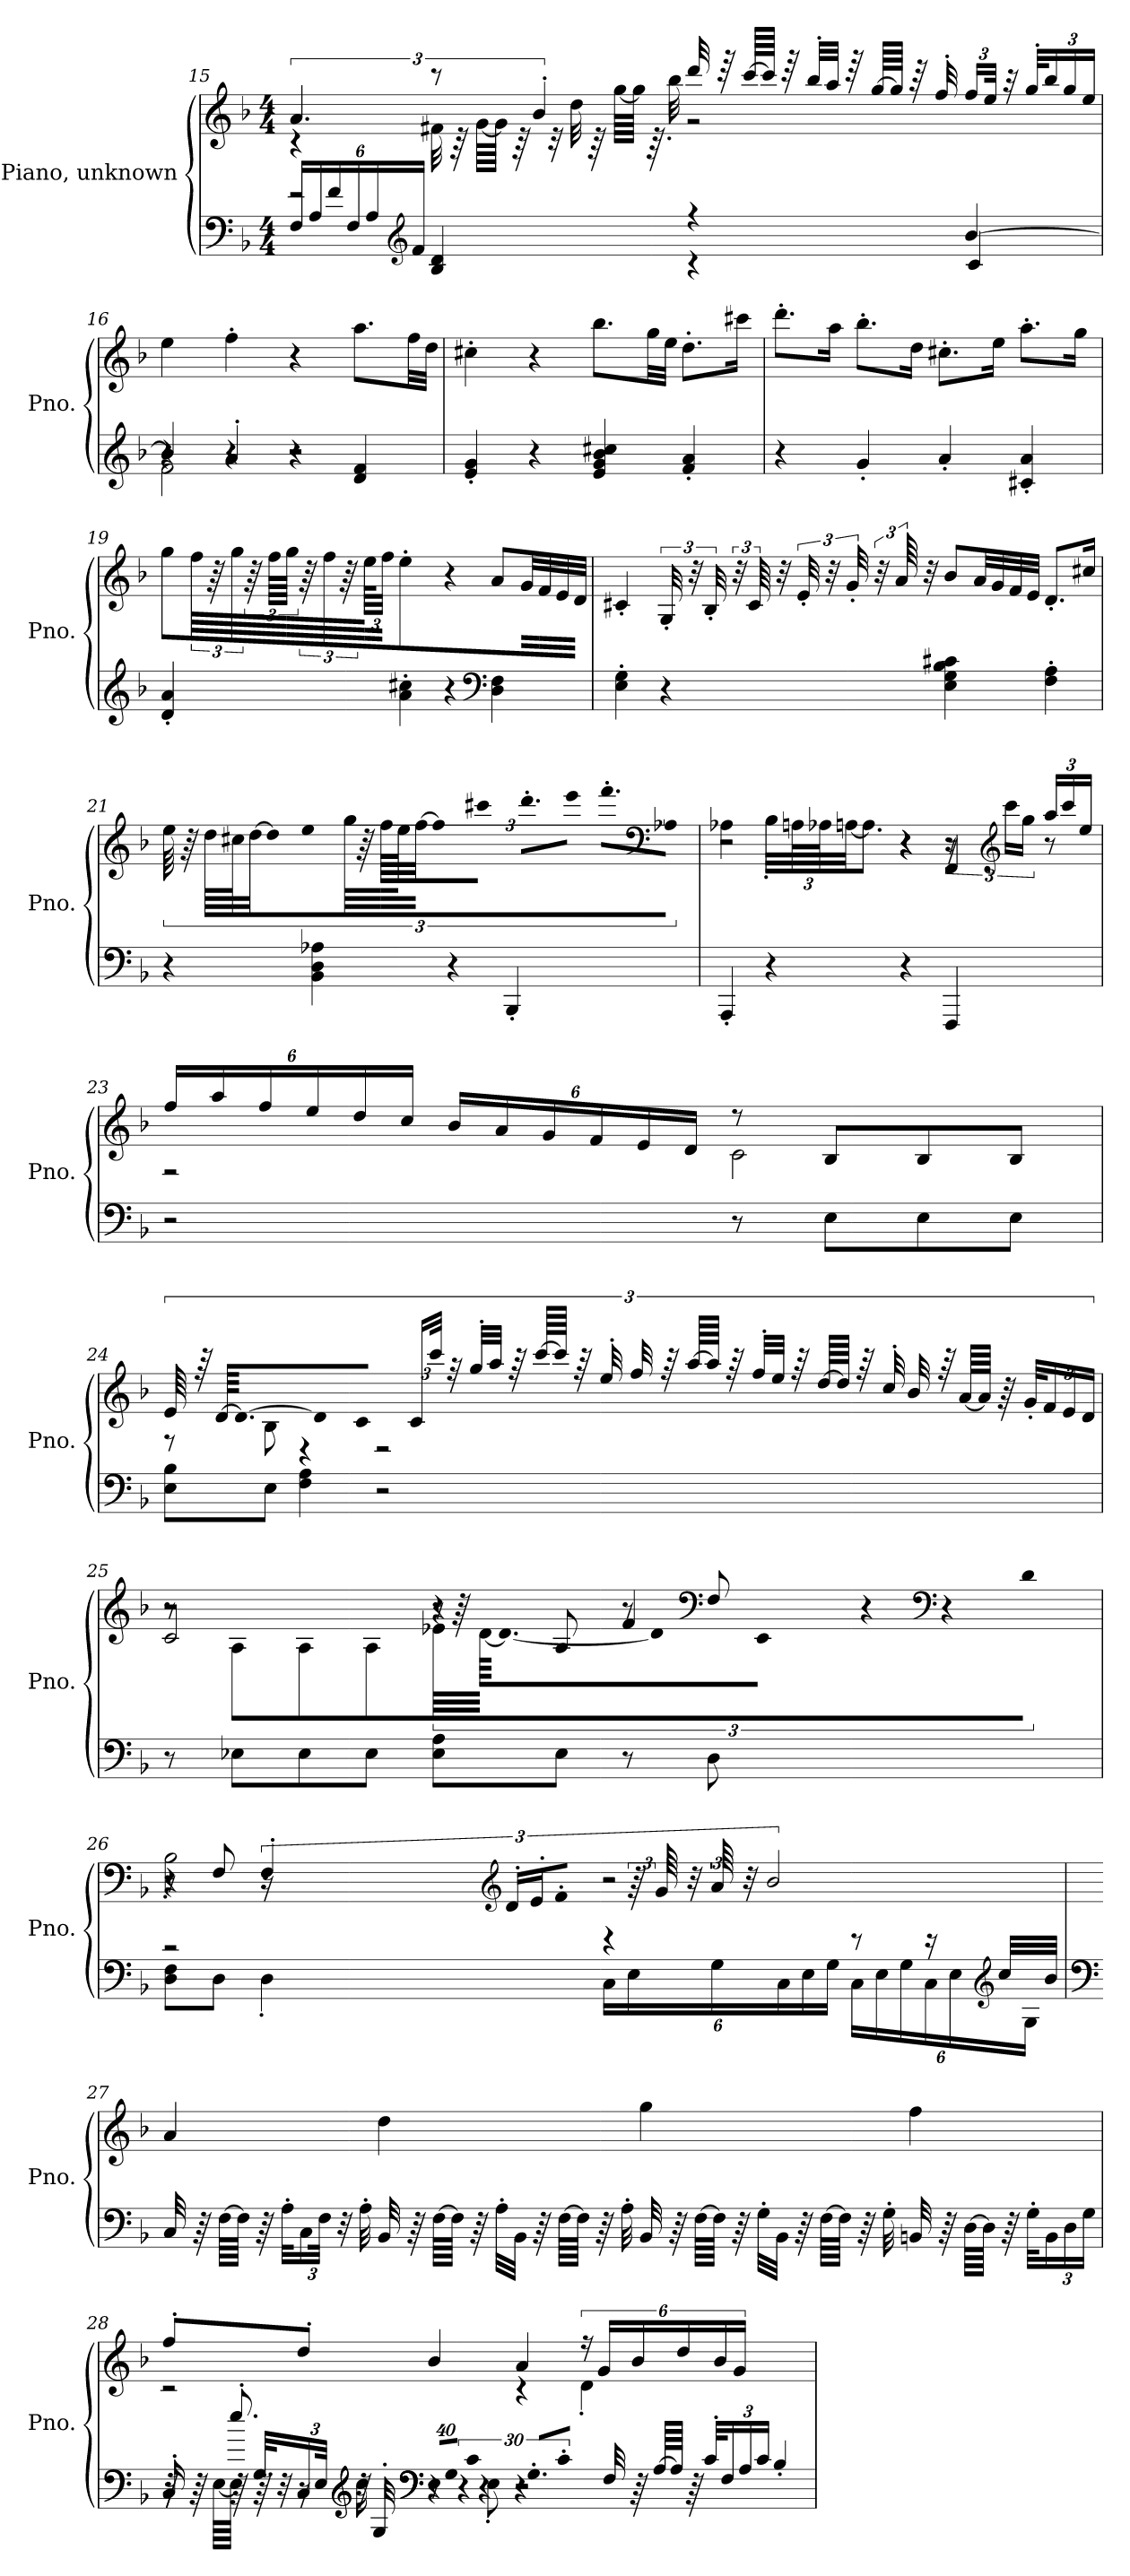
**kern	**kern
*part1	*part1
*staff2	*staff1
*I"Piano, unknown	*
*I'Pno.	*
!!LO:LB:g=z
*clefF4	*clefG2
*k[b-]	*k[b-]
*M4/4	*M4/4
=15	=15
*^	*
*	*Xbrackettup	*
*	*	*^
2r	24F/LL	6.a/	4r
.	24A/	.	.
.	24f/	.	.
.	24F/	.	.
.	24A/	.	.
*clefG2	*	*	*
.	24f/JJ	.	.
.	4B-/ 4d/	12r	32f#X\
.	.	.	64r
.	.	.	[64g\LLLL
.	.	.	64g\JJJJ]
.	.	.	64r
.	.	6b-'/	.
.	.	.	32r
.	.	.	32dd\
.	.	.	64r
.	.	.	[64gg\LLLL
.	.	.	64gg\JJJJ]
.	.	.	64r
.	.	.	32bb-'\
4r	4r	32ddd/	2r
.	.	64r	.
.	.	[64ccc/LLLL	.
.	.	64ccc/JJJJ]	.
.	.	64r	.
.	.	32bb-'/LLL	.
.	.	32aa/JJJ	.
.	.	64r	.
.	.	[64gg/LLLL	.
.	.	64gg/JJJJ]	.
.	.	64r	.
.	.	32ff'/	.
*	*	*Xbrackettup	*
[4b-/	4c/	24ff/LL	.
.	.	48ee/JJk	.
.	.	32r	.
.	.	32gg'/KLL	.
.	.	24bb-/	.
.	.	24gg/	.
.	.	24ee/JJ	.
*	*	*v	*v
!!LO:LB:g=z
=16	=16	=16
*	*^	*
4b-/]	2f\	4r	4ee\
4r	.	4a'/	4ff'\
2r	2r	4r	4r
.	.	4d/ 4f/	8.aa\L
.	.	.	32ff\LL
.	.	.	32dd\JJJ
*v	*v	*v	*
=17	=17
4e/' 4g/'	4cc#X'\
4r	4r
4e/ 4g/ 4b-/ 4cc#X/	8.bb-\L
.	32gg\LL
.	32ee\JJJ
4f/' 4a/'	8.dd'\L
.	16ccc#X\Jk
=18	=18
4r	8.ddd'\L
.	16aa\Jk
4g'/	8.bb-'\L
.	16dd\Jk
4a'/	8.cc#X'\L
.	16ee\Jk
4c#X/' 4a/'	8.aa'\L
.	16gg\Jk
!!LO:PB:g=z
=19	=19
4d/' 4a/'	8gg\L
*	*brackettup
.	96ff\Jkkk
.	96r
.	96gg\
.	96r
.	96ff\LLLL
.	96gg\JJJJ
.	96r
.	96ff\
.	96r
*	*Xbrackettup
.	96ee\KLLL
.	48ff\JJJ
4a\' 4cc#X\'	4ee'\
4r	4r
*clefF4	*
4D\ 4F\	8a/L
.	32g/LL
.	32f/
.	32e/
.	32d/JJJ
=20	=20
4E\' 4G\'	4c#X'/
*	*brackettup
4r	48G'/
.	48r
.	48B-'/
.	48r
.	96c#/
.	32r
.	48e'/
.	48r
.	48g'/
.	48r
.	96a/
.	32r
4E\ 4G\ 4B-\ 4c#X\	8b-/L
.	32a/LL
.	32g/
.	32f/
.	32e/JJJ
4F\' 4A\'	8.d'/L
.	16cc#X/Jk
!!LO:LB:g=z
=21	=21
4r	96ee\
.	96r
.	96dd\LLLL
*	*Xbrackettup
.	96cc#X\J
.	[48dd\JJ
.	8dd\]
.	16ee\L
*	*brackettup
4BB-\ 4D\ 4A-X\	96gg\JJkk
.	96r
.	96ff\LLLL
*	*Xbrackettup
.	96ee\J
.	[48ff\JJ
.	8ff\]
.	16ccc#X\Jk
4r	8.ddd'\L
.	16eee\Jk
4BBB-'/	8.fff'\L
*	*clefF4
.	16A-X\Jk
=22	=22
*	*^
*	*	*^
4AAA'/	2r	4A-X\	2r
4r	.	48B-'\LLL	.
.	.	96An\L	.
.	.	96A-X\J	.
.	.	[48An\JJ	.
.	.	8.A\J]	.
4r	4r	4r	4r
*	*	*brackettup	*
4FFF/	8r	24r	4FF/
*	*clefG2	*	*
.	.	24ccc\LL	.
.	.	24gg\JJ	.
*	*Xbrackettup	*	*
.	24aa/LL	8r	.
.	24ccc/	.	.
.	24ee/JJ	.	.
*	*	*v	*v
!!LO:LB:g=z
=23	=23	=23
2r	24ff/LL	2r
.	24aa/	.
.	24ff/	.
.	24ee/	.
.	24dd/	.
.	24cc/JJ	.
.	24b-/LL	.
.	24a/	.
.	24g/	.
.	24f/	.
.	24e/	.
.	24d/JJ	.
8r	8r	2c\
8E\L	8B-/L	.
8E\	8B-/	.
8E\J	8B-/J	.
!!LO:LB:g=z	!!
=24	=24	=24
*	*brackettup	*
8E\ 8B-\L	96e/	8r
.	96r	.
.	[96d/KKLL	.
.	16.d/_	.
8E\J	16d/]	8B-\
.	16c/JJ	.
*	*Xbrackettup	*
4F\ 4A\	24c/LL	4r
.	48ccc/JJk	.
.	32r	.
.	32gg'/LLL	.
.	32aa/JJJ	.
.	64r	.
.	[64ccc/LLLL	.
.	64ccc/JJJJ]	.
.	64r	.
.	32ee'/	.
2r	32ff/	2r
.	64r	.
.	[64aa/LLLL	.
.	64aa/JJJJ]	.
.	64r	.
.	32ff'/LLL	.
.	32ee/JJJ	.
.	64r	.
.	[64dd/LLLL	.
.	64dd/JJJJ]	.
.	64r	.
.	32cc'/	.
.	32b-/	.
.	64r	.
.	[64a/LLLL	.
.	64a/JJJJ]	.
.	64r	.
.	32g'/KLL	.
.	24f/	.
.	24e/	.
.	24d/JJ	.
!!LO:LB:g=z
=25	=25	=25
*	*	*^
8r	2c/	8r	2r
8E-X\L	.	8A\L	.
8E-\	.	8A\	.
8E-\J	.	8A\	.
*	*	*brackettup	*
8E-\ 8A\L	8r	96e-X\Jkkk	4r
.	.	96r	.
.	.	[96d\KKLL	.
.	.	16.d\_	.
8E-\J	8A/	16d\]	.
.	.	16c\JJ	.
8r	4f/	8r	8r
*	*clefF4	*	*
8D\	.	16r	8F/
.	.	16d\	.
!!LO:LB:g=z	!!	!!
=26	=26	=26	=26
*^	*	*	*
2r	8D\ 8F\L	8r	2B-'\	4r
.	8D\J	8F/	.	.
.	4D'\	24r	.	4F'/
*	*	*clefG2	*	*
.	.	24d'/LL	.	.
.	.	24e'/	.	.
.	.	32f'/JJk	.	.
.	.	96r	.	.
.	.	96g/	.	.
.	.	32r	.	.
.	.	96a/	.	.
.	.	32r	.	.
4r	24C\LL	2b-/	2r	2r
.	24E\	.	.	.
.	24G\	.	.	.
.	24C\	.	.	.
.	24E\	.	.	.
.	24G\JJ	.	.	.
8r	24C\LL	.	.	.
.	24E\	.	.	.
.	24G\	.	.	.
16r	24C\	.	.	.
.	24E\	.	.	.
*clefG2	*	*	*	*
32cc/LLL	.	.	.	.
.	24G\JJ	.	.	.
32b-/JJJ	.	.	.	.
*v	*v	*	*	*
*	*v	*v	*v
!!LO:PB:g=z
=27	=27
*clefF4	*
32C/	4a/
64r	.
[64F\LLLL	.
64F\JJJJ]	.
64r	.
32A'\KLL	.
24C\	.
48F\JJk	.
32r	.
32A'\	.
32BB-/	4dd\
64r	.
[64F\LLLL	.
64F\JJJJ]	.
64r	.
32A'\LLL	.
32BB-\JJJ	.
64r	.
[64F\LLLL	.
64F\JJJJ]	.
64r	.
32A'\	.
32BB-/	4gg\
64r	.
[64F\LLLL	.
64F\JJJJ]	.
64r	.
32G'\LLL	.
32BB-\JJJ	.
64r	.
[64F\LLLL	.
64F\JJJJ]	.
64r	.
32G'\	.
32BBn/	4ff\
64r	.
[64D\LLLL	.
64D\JJJJ]	.
64r	.
32G'\KLL	.
24BB\	.
24D\	.
24G\JJ	.
!!LO:LB:g=z
=28	=28
*^	*^
*	*^	*	*
16r	32r	16C'/	8ff'/L	2r
.	64r	.	.	.
.	[64E\LLLL	.	.	.
8.ee'/	64E\JJJJ]	64r	.	.
.	64r	32.G/KLL	.	.
.	32r	.	.	.
.	16r	24C/	8dd'/J	.
.	.	48E/JJk	.	.
*clefG2	*	*	*	*
.	16cc\	32r	.	.
.	.	32G'/	.	.
*clefF4	*	*	*	*
*	*	*brackettup	*	*
!	!	!LO:N:vis=32	!	!
4r	8r	640%23E/LLL	4b-/	.
!	!	!LO:N:vis=32	!	!
.	.	640%23G/JJJ	.	.
!	!	!LO:N:vis=64	!	!
.	.	960%17r	.	.
!	!	!LO:N:vis=64	!	!
.	.	960%17c/	.	.
!	!	!LO:N:vis=32	!	!
.	.	640%23r	.	.
.	8E'\	.	.	.
!	!	!LO:N:vis=64	!	!
.	.	960%17r	.	.
!	!	!LO:N:vis=32.	!	!
.	.	1920%103G'/LLL	.	.
!	!	!LO:N:vis=32	!	!
.	.	640%23c'/JJJ	.	.
2r	2r	.	4a/	4r
.	.	32F/	.	.
.	.	64r	.	.
.	.	[64A/LLLL	.	.
.	.	64A/JJJJ]	.	.
.	.	64r	.	.
.	.	32c'/KLL	.	.
*	*	*Xbrackettup	*	*
.	.	24F/	.	.
.	.	24A/	.	.
.	.	24c/JJ	.	.
.	.	.	24r	4d'\
.	.	4B-'/	.	.
.	.	.	24g/LL	.
.	.	.	24b-/	.
*	*	*	*Xbrackettup	*
.	.	.	24dd/	.
.	.	.	24b-/	.
.	.	.	24g/JJ	.
1920ryy	1920ryy	.	1920ryy	1920ryy
*v	*v	*v	*	*
*	*v	*v
=	=
*-	*-
